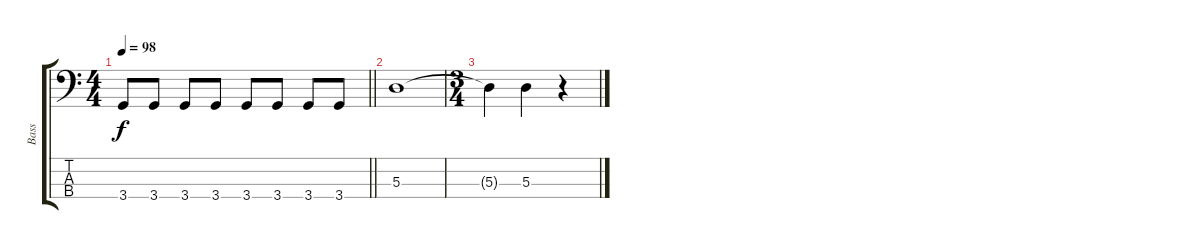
\track ("Bass" "Bass") {instrument electricbassfinger}
\staff {score tabs}
\tuning (G2 D2 A1 E1) {hide}
\ts (4 4)
\tempo 98
\clef f4
\barLineRight lightlight
\ks c
3.4.8{dy f} 3.4.8 3.4.8 3.4.8 3.4.8 3.4.8 3.4.8 3.4.8 |
5.3.1 |
\ts (3 4)
5.3{t}.4 5.3.4 r.4
